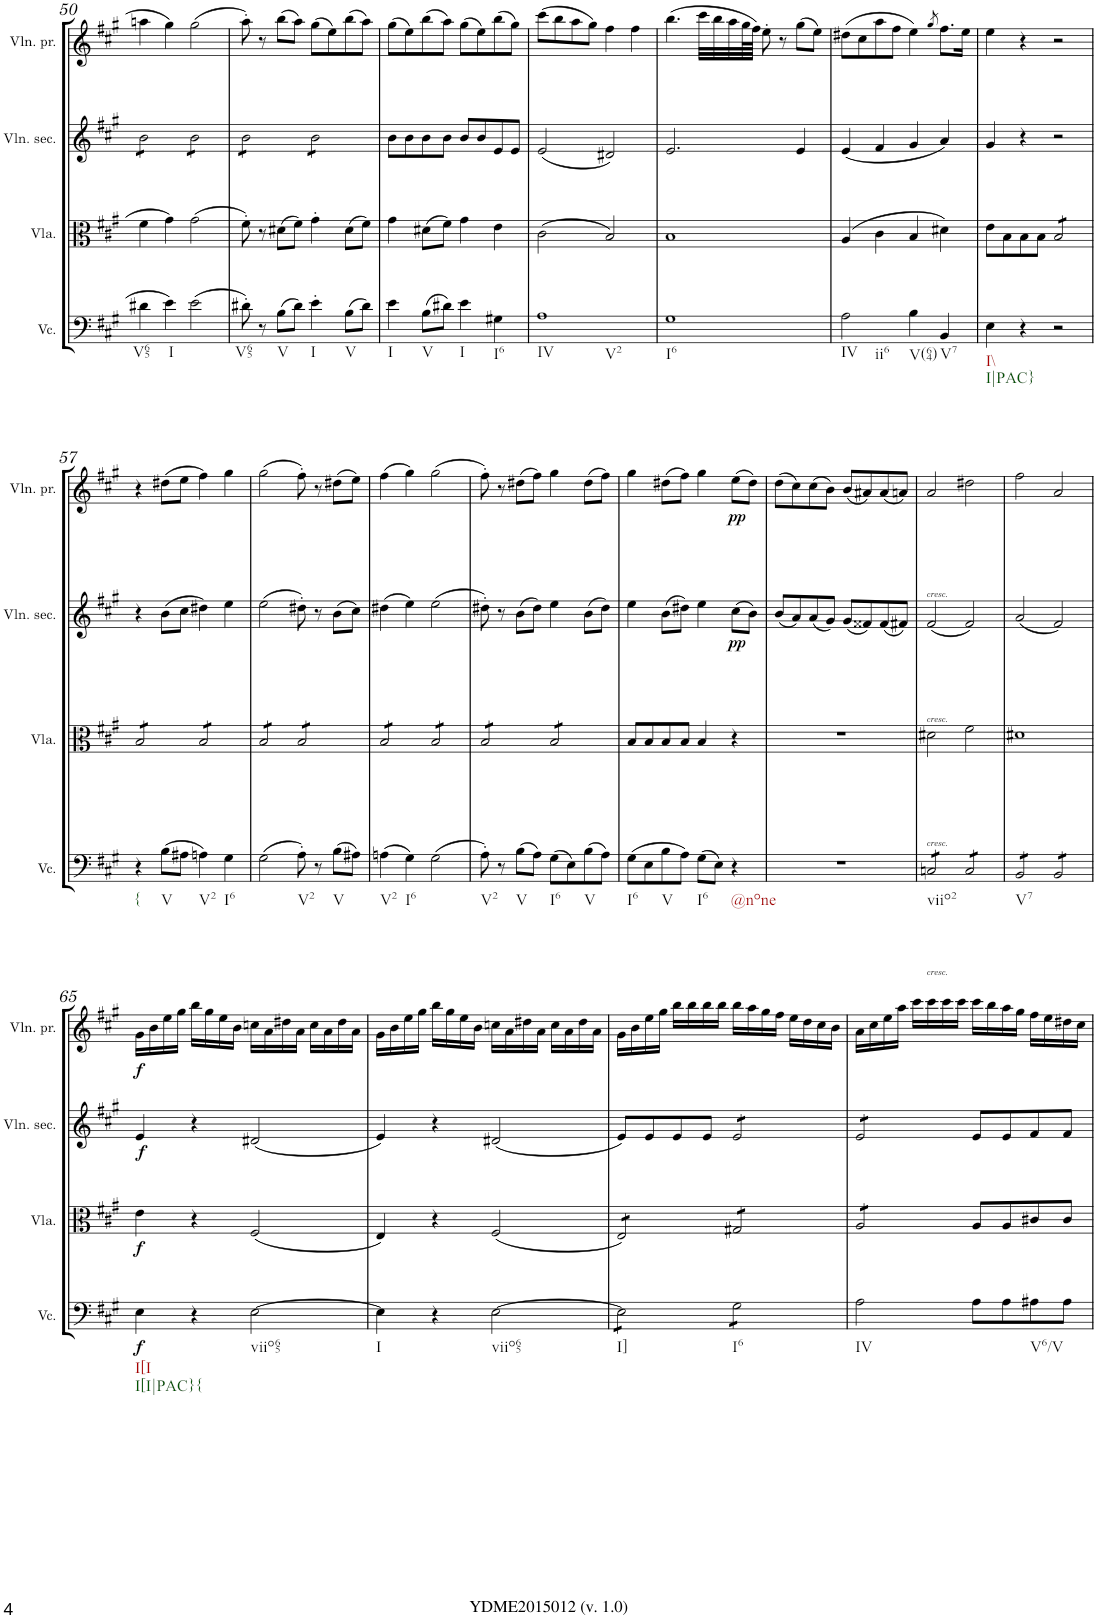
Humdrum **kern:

**kern	**dynam	**kern	**dynam	**kern	**dynam	**kern	**dynam
*part4	*part4	*part3	*part3	*part2	*part2	*part1	*part1
*staff4	*staff4	*staff3	*staff3	*staff2	*staff2	*staff1	*staff1
*I"Violoncelle	*	*I"Viola	*	*I"Violino secondo	*	*I"Violino primo	*
*I'Vc.	*	*I'Vla.	*	*I'Vln. sec.	*	*I'Vln. pr.	*
!!LO:PB:g=z
*clefF4	*	*clefC3	*	*clefG2	*	*clefG2	*
*k[f#c#g#]	*	*k[f#c#g#]	*	*k[f#c#g#]	*	*k[f#c#g#]	*
*A:	*	*A:	*	*A:	*	*A:	*
*M4/4	*	*M4/4	*	*M4/4	*	*M4/4	*
*met(c)	*	*met(c)	*	*met(c)	*	*met(c)	*
=50	=50	=50	=50	=50	=50	=50	=50
!LO:TX:b:t=V65	!	!	!	!	!	!	!
*	*	*	*	*tremolo	*	*	*
4d#X\	.	4f#\	.	8b\L	.	4aan\	.
.	.	.	.	8b\	.	.	.
!LO:TX:b:t=I	!	!	!	!	!	!	!
4e\	.	4g#\	.	8b\	.	4gg#\	.
.	.	.	.	8b\J	.	.	.
(>2e\	.	(>2g#\	.	8b\L	.	(>2gg#\	.
.	.	.	.	8b\	.	.	.
.	.	.	.	8b\	.	.	.
.	.	.	.	8b\J	.	.	.
=51	=51	=51	=51	=51	=51	=51	=51
!LO:TX:b:t=V65	!	!	!	!	!	!	!
8d#X'\)	.	8f#'\)	.	8b\L	.	8aa'\)	.
8r	.	8r	.	8b\	.	8r	.
!LO:TX:b:t=V	!	!	!	!	!	!	!
(>8B\L	.	(>8d#X\L	.	8b\	.	(>8bb\L	.
8d#\J)	.	8f#\J)	.	8b\J	.	8aa\J)	.
!LO:TX:b:t=I	!	!	!	!	!	!	!
4e'\	.	4g#'\	.	8b\L	.	(>8gg#\L	.
.	.	.	.	8b\	.	8ee\)	.
!LO:TX:b:t=V	!	!	!	!	!	!	!
(>8B\L	.	(>8d#\L	.	8b\	.	(>8bb\	.
8d#\J)	.	8f#\J)	.	8b\J	.	8aa\J)	.
*	*	*	*	*Xtremolo	*	*	*
=52	=52	=52	=52	=52	=52	=52	=52
!LO:TX:b:t=I	!	!	!	!	!	!	!
4e\	.	4g#\	.	8b\L	.	(>8gg#\L	.
.	.	.	.	8b\	.	8ee\)	.
!LO:TX:b:t=V	!	!	!	!	!	!	!
(>8B\L	.	(>8d#X\L	.	8b\	.	(>8bb\	.
8d#X\J)	.	8f#\J)	.	8b\J	.	8aa\J)	.
!LO:TX:b:t=I	!	!	!	!	!	!	!
4e\	.	4g#\	.	8b/L	.	(>8gg#\L	.
.	.	.	.	8b/	.	8ee\)	.
!LO:TX:b:t=I6	!	!	!	!	!	!	!
4G#X\	.	4e\	.	8e/	.	(>8bb\	.
.	.	.	.	8e/J	.	8gg#\J)	.
=53	=53	=53	=53	=53	=53	=53	=53
!LO:TX:b:t=IV	!	!	!	!	!	!	!
!LO:TX:b:t=V2	!	!	!	!	!	!	!
1A	.	(>2c#\	.	(<2e/	.	(>8ccc#\L	.
.	.	.	.	.	.	8bb\	.
.	.	.	.	.	.	8aa\	.
.	.	.	.	.	.	8gg#\J)	.
.	.	2B/)	.	2d#X/)	.	4ff#\	.
.	.	.	.	.	.	4ff#\	.
=54	=54	=54	=54	=54	=54	=54	=54
!LO:TX:b:t=I6	!	!	!	!	!	!	!
1G#	.	1B	.	2.e/	.	(>4.bb\	.
.	.	.	.	.	.	32ccc#\LLL	.
.	.	.	.	.	.	32bb\	.
.	.	.	.	.	.	32aa\	.
.	.	.	.	.	.	64gg#\L	.
.	.	.	.	.	.	64ff#\JJJJ)	.
.	.	.	.	.	.	8ee'\	.
.	.	.	.	.	.	8r	.
.	.	.	.	4e/	.	(>8gg#\L	.
.	.	.	.	.	.	8ee\J)	.
=55	=55	=55	=55	=55	=55	=55	=55
!LO:TX:b:t=IV	!	!	!	!	!	!	!
!LO:TX:b:t=ii6	!	!	!	!	!	!	!
2A\	.	(>4A/	.	(<4e/	.	(>8dd#X\L	.
.	.	.	.	.	.	8cc#\	.
.	.	4c#\	.	4f#/	.	8aa\	.
.	.	.	.	.	.	8ff#\J	.
!LO:TX:b:t=V(64)	!	!	!	!	!	!	!
4B\	.	4B/	.	4g#/	.	4ee\)	.
.	.	.	.	.	.	8qgg#/	.
!LO:TX:b:t=V7	!	!	!	!	!	!	!
4BB/	.	4d#X\)	.	4a/)	.	8.ff#\L	.
.	.	.	.	.	.	16ee\Jk	.
=56	=56	=56	=56	=56	=56	=56	=56
!LO:TX:b:t=I\\	!	!	!	!	!	!	!
!LO:TX:b:t=I|PAC}	!	!	!	!	!	!	!
4E\	.	8e\L	.	4g#/	.	4ee\	.
.	.	8B\	.	.	.	.	.
4r	.	8B\	.	4r	.	4r	.
.	.	8B\J	.	.	.	.	.
*	*	*tremolo	*	*	*	*	*
2r	.	8B/L	.	2r	.	2r	.
.	.	8B/	.	.	.	.	.
.	.	8B/	.	.	.	.	.
.	.	8B/J	.	.	.	.	.
!!LO:LB:g=z
=57	=57	=57	=57	=57	=57	=57	=57
!LO:TX:b:t={	!	!	!	!	!	!	!
4r	.	8B/L	.	4r	.	4r	.
.	.	8B/	.	.	.	.	.
!LO:TX:b:t=V	!	!	!	!	!	!	!
(>8B\L	.	8B/	.	(>8b\L	.	(>8dd#X\L	.
8A#X\J	.	8B/J	.	8cc#\J	.	8ee\J	.
!LO:TX:b:t=V2	!	!	!	!	!	!	!
4An\)	.	8B/L	.	4dd#X\)	.	4ff#\)	.
.	.	8B/	.	.	.	.	.
!LO:TX:b:t=I6	!	!	!	!	!	!	!
4G#\	.	8B/	.	4ee\	.	4gg#\	.
.	.	8B/J	.	.	.	.	.
=58	=58	=58	=58	=58	=58	=58	=58
(>2G#\	.	8B/L	.	(>2ee\	.	(>2gg#\	.
.	.	8B/	.	.	.	.	.
.	.	8B/	.	.	.	.	.
.	.	8B/J	.	.	.	.	.
!LO:TX:b:t=V2	!	!	!	!	!	!	!
8A'\)	.	8B/L	.	8dd#X'\)	.	8ff#'\)	.
8r	.	8B/	.	8r	.	8r	.
!LO:TX:b:t=V	!	!	!	!	!	!	!
(>8B\L	.	8B/	.	(>8b\L	.	(>8dd#X\L	.
8A#X\J)	.	8B/J	.	8cc#\J)	.	8ee\J)	.
=59	=59	=59	=59	=59	=59	=59	=59
!LO:TX:b:t=V2	!	!	!	!	!	!	!
(>4An\	.	8B/L	.	(>4dd#X\	.	(>4ff#\	.
.	.	8B/	.	.	.	.	.
!LO:TX:b:t=I6	!	!	!	!	!	!	!
4G#\)	.	8B/	.	4ee\)	.	4gg#\)	.
.	.	8B/J	.	.	.	.	.
(>2G#\	.	8B/L	.	(>2ee\	.	(>2gg#\	.
.	.	8B/	.	.	.	.	.
.	.	8B/	.	.	.	.	.
.	.	8B/J	.	.	.	.	.
=60	=60	=60	=60	=60	=60	=60	=60
!LO:TX:b:t=V2	!	!	!	!	!	!	!
8A'\)	.	8B/L	.	8dd#X'\)	.	8ff#'\)	.
8r	.	8B/	.	8r	.	8r	.
!LO:TX:b:t=V	!	!	!	!	!	!	!
(>8B\L	.	8B/	.	(>8b\L	.	(>8dd#X\L	.
8A\J)	.	8B/J	.	8dd#\J)	.	8ff#\J)	.
!LO:TX:b:t=I6	!	!	!	!	!	!	!
(>8G#\L	.	8B/L	.	4ee\	.	4gg#\	.
8E\)	.	8B/	.	.	.	.	.
!LO:TX:b:t=V	!	!	!	!	!	!	!
(>8B\	.	8B/	.	(>8b\L	.	(>8dd#\L	.
8A\J)	.	8B/J	.	8dd#\J)	.	8ff#\J)	.
*	*	*Xtremolo	*	*	*	*	*
=61	=61	=61	=61	=61	=61	=61	=61
!LO:TX:b:t=I6	!	!	!	!	!	!	!
(>8G#\L	.	8B/L	.	4ee\	.	4gg#\	.
8E\	.	8B/	.	.	.	.	.
!LO:TX:b:t=V	!	!	!	!	!	!	!
8B\	.	8B/	.	(>8b\L	.	(>8dd#X\L	.
8A\J)	.	8B/J	.	8dd#X\J)	.	8ff#\J)	.
!LO:TX:b:t=I6	!	!	!	!	!	!	!
(>8G#\L	.	4B/	.	4ee\	.	4gg#\	.
8E\J)	.	.	.	.	.	.	.
!LO:TX:b:t=@none	!	!	!	!	!	!	!
!	!	!	!	!	!LO:DY:b	!	!LO:DY:b
4r	.	4r	.	(>8cc#\L	pp	(>8ee\L	pp
.	.	.	.	8b\J)	.	8dd#\J)	.
=62	=62	=62	=62	=62	=62	=62	=62
1r	.	1r	.	(<8b/L	.	(>8dd\L	.
.	.	.	.	8a/)	.	8cc#\)	.
.	.	.	.	(<8a/	.	(>8cc#\	.
.	.	.	.	8g#/J)	.	8b\J)	.
.	.	.	.	(<8g#/L	.	(<8b/L	.
.	.	.	.	8f##X/)	.	8a#X/)	.
.	.	.	.	(<8f##/	.	(<8a#/	.
.	.	.	.	8f#X/J)	.	8an/J)	.
=63	=63	=63	=63	=63	=63	=63	=63
!	!	!	!	!	!	!LO:TX:b:i:t=cresc.	!
!	!	!	!	!LO:TX:b:i:t=cresc.	!	!	!
!	!	!LO:TX:b:i:t=cresc.	!	!	!	!	!
!LO:TX:b:i:t=cresc.	!	!	!	!	!	!	!
!LO:TX:b:t=viio2	!	!	!	!	!	!	!
*tremolo	*	*	*	*	*	*	*
8Cn/L	.	2d#X\	.	(<2f#/	.	2a/	.
8Cn/	.	.	.	.	.	.	.
8Cn/	.	.	.	.	.	.	.
8Cn/J	.	.	.	.	.	.	.
8C/L	.	2f#\	.	2f#/)	.	2dd#X\	.
8C/	.	.	.	.	.	.	.
8C/	.	.	.	.	.	.	.
8C/J	.	.	.	.	.	.	.
=64	=64	=64	=64	=64	=64	=64	=64
!LO:TX:b:t=V7	!	!	!	!	!	!	!
8BB/L	.	1d#X	.	(<2a/	.	2ff#\	.
8BB/	.	.	.	.	.	.	.
8BB/	.	.	.	.	.	.	.
8BB/J	.	.	.	.	.	.	.
8BB/L	.	.	.	2f#/)	.	2a/	.
8BB/	.	.	.	.	.	.	.
8BB/	.	.	.	.	.	.	.
8BB/J	.	.	.	.	.	.	.
*Xtremolo	*	*	*	*	*	*	*
!!LO:LB:g=z
=65	=65	=65	=65	=65	=65	=65	=65
!LO:TX:b:t=I[I	!	!	!	!	!	!	!
!LO:TX:b:t=I[I|PAC}{	!	!	!	!	!	!	!
!	!LO:DY:b	!	!LO:DY:b	!	!LO:DY:b	!	!LO:DY:b
4E\	f	4e\	f	4e/	f	16g#\LL	f
.	.	.	.	.	.	16b\	.
.	.	.	.	.	.	16ee\	.
.	.	.	.	.	.	16gg#\JJ	.
4r	.	4r	.	4r	.	16bb\LL	.
.	.	.	.	.	.	16gg#\	.
.	.	.	.	.	.	16ee\	.
.	.	.	.	.	.	16b\JJ	.
!LO:TX:b:t=viio65	!	!	!	!	!	!	!
[2E\	.	(<2F#/	.	(<2d#X/	.	16ccn\LL	.
.	.	.	.	.	.	16a\	.
.	.	.	.	.	.	16dd#X\	.
.	.	.	.	.	.	16a\JJ	.
.	.	.	.	.	.	16cc\LL	.
.	.	.	.	.	.	16a\	.
.	.	.	.	.	.	16dd#\	.
.	.	.	.	.	.	16a\JJ	.
=66	=66	=66	=66	=66	=66	=66	=66
!LO:TX:b:t=I	!	!	!	!	!	!	!
4E\]	.	4E/)	.	4e/)	.	16g#\LL	.
.	.	.	.	.	.	16b\	.
.	.	.	.	.	.	16ee\	.
.	.	.	.	.	.	16gg#\JJ	.
4r	.	4r	.	4r	.	16bb\LL	.
.	.	.	.	.	.	16gg#\	.
.	.	.	.	.	.	16ee\	.
.	.	.	.	.	.	16b\JJ	.
!LO:TX:b:t=viio65	!	!	!	!	!	!	!
[2E\	.	(<2F#/	.	(<2d#X/	.	16ccn\LL	.
.	.	.	.	.	.	16a\	.
.	.	.	.	.	.	16dd#X\	.
.	.	.	.	.	.	16a\JJ	.
.	.	.	.	.	.	16cc\LL	.
.	.	.	.	.	.	16a\	.
.	.	.	.	.	.	16dd#\	.
.	.	.	.	.	.	16a\JJ	.
=67	=67	=67	=67	=67	=67	=67	=67
!LO:TX:b:t=I]	!	!	!	!	!	!	!
*tremolo	*	*	*	*	*	*	*
*	*	*tremolo	*	*	*	*	*
8E\]L	.	8E/)L	.	8e/L)	.	16g#\LL	.
.	.	.	.	.	.	16b\	.
8E\	.	8E/)	.	8e/	.	16ee\	.
.	.	.	.	.	.	16gg#\JJ	.
8E\	.	8E/)	.	8e/	.	16bb\LL	.
.	.	.	.	.	.	16bb\	.
8E\J	.	8E/)J	.	8e/J	.	16bb\	.
.	.	.	.	.	.	16bb\JJ	.
!LO:TX:b:t=I6	!	!	!	!	!	!	!
*	*	*	*	*tremolo	*	*	*
8G#\L	.	8G#X/L	.	8e/L	.	16bb\LL	.
.	.	.	.	.	.	16aa\	.
8G#\	.	8G#X/	.	8e/	.	16gg#\	.
.	.	.	.	.	.	16ff#\JJ	.
8G#\	.	8G#X/	.	8e/	.	16ee\LL	.
.	.	.	.	.	.	16dd\	.
8G#\J	.	8G#X/J	.	8e/J	.	16cc#\	.
*Xtremolo	*	*	*	*	*	*	*
.	.	.	.	.	.	16b\JJ	.
=68	=68	=68	=68	=68	=68	=68	=68
!LO:TX:b:t=IV	!	!	!	!	!	!	!
2A\	.	8A/L	.	8e/L	.	16a\LL	.
.	.	.	.	.	.	16cc#\	.
.	.	8A/	.	8e/	.	16ee\	.
.	.	.	.	.	.	16aa\JJ	.
.	.	8A/	.	8e/	.	16ccc#\LL	.
.	.	.	.	.	.	16ccc#\	.
.	.	8A/J	.	8e/J	.	16ccc#\	.
*	*	*	*	*Xtremolo	*	*	*
*	*	*Xtremolo	*	*	*	*	*
.	.	.	.	.	.	16ccc#\JJ	.
8A\L	.	8A/L	.	8e/L	.	16ccc#\LL	.
.	.	.	.	.	.	16bb\	.
8A\	.	8A/	.	8e/	.	16aa\	.
.	.	.	.	.	.	16gg#\JJ	.
!LO:TX:b:t=V6/V	!	!	!	!	!	!	!
8A#X\	.	8c#X/	.	8f#/	.	16ff#\LL	.
.	.	.	.	.	.	16ee\	.
8A#\J	.	8c#/J	.	8f#/J	.	16dd#X\	.
.	.	.	.	.	.	16cc#\JJ	.
=	=	=	=	=	=	=	=
*-	*-	*-	*-	*-	*-	*-	*-
